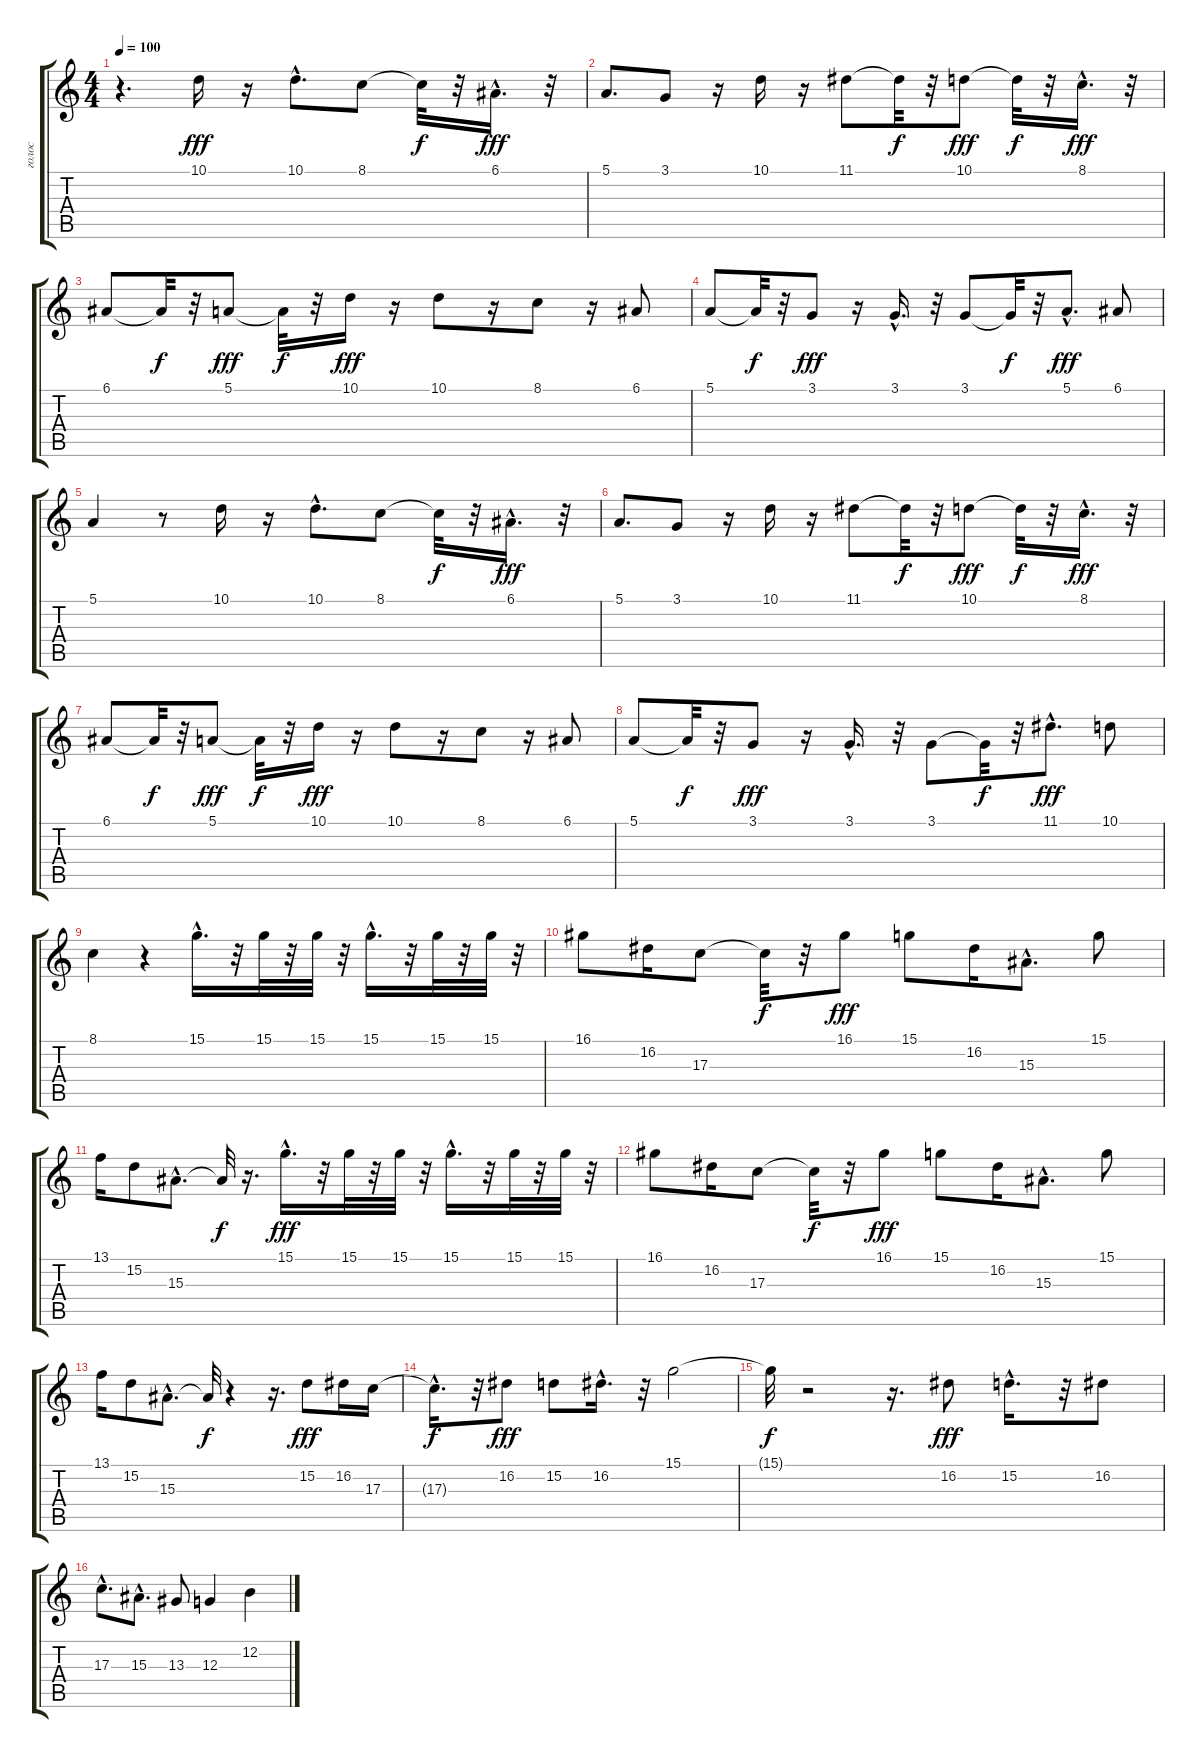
\track ("голос" "голос") {instrument fx5brightness}
\staff {score tabs}
\tuning (E4 B3 G3 D3 A2 E2) {hide}
\ts (4 4)
\tempo 100
\clef g2
\ks c
r.4{d dy fff} 10.1.16 r.16 10.1{hac}.8{d} 8.1.8 8.1{t}.32{dy f} r.32 6.1{hac}.16{d dy fff} r.32 |
5.1.8{d} 3.1.8 r.16 10.1.16 r.16 11.1.8 11.1{t}.32{dy f} r.32 10.1.8{dy fff} 10.1{t}.32{dy f} r.32 8.1{hac}.16{d dy fff} r.32 |
6.1.8 6.1{t}.32{dy f} r.32 5.1.8{dy fff} 5.1{t}.32{dy f} r.32 10.1.16{dy fff} r.16 10.1.8 r.16 8.1.8 r.16 6.1.8 |
5.1.8 5.1{t}.32{dy f} r.32 3.1.8{dy fff} r.16 3.1{hac}.16{d} r.32 3.1.8 3.1{t}.32{dy f} r.32 5.1{hac}.8{d dy fff} 6.1.8 |
5.1.4 r.8 10.1.16 r.16 10.1{hac}.8{d} 8.1.8 8.1{t}.32{dy f} r.32 6.1{hac}.16{d dy fff} r.32 |
5.1.8{d} 3.1.8 r.16 10.1.16 r.16 11.1.8 11.1{t}.32{dy f} r.32 10.1.8{dy fff} 10.1{t}.32{dy f} r.32 8.1{hac}.16{d dy fff} r.32 |
6.1.8 6.1{t}.32{dy f} r.32 5.1.8{dy fff} 5.1{t}.32{dy f} r.32 10.1.16{dy fff} r.16 10.1.8 r.16 8.1.8 r.16 6.1.8 |
5.1.8 5.1{t}.32{dy f} r.32 3.1.8{dy fff} r.16 3.1{hac}.16{d} r.32 3.1.8 3.1{t}.32{dy f} r.32 11.1{hac}.8{d dy fff} 10.1.8 |
8.1.4 r.4 15.1{hac}.16{d} r.32 15.1.32 r.32 15.1.32 r.32 15.1{hac}.16{d} r.32 15.1.32 r.32 15.1.32 r.32 |
16.1.8 16.2.16 17.3.8 17.3{t}.32{dy f} r.32 16.1.8{dy fff} 15.1.8 16.2.16 15.3{hac}.8{d} 15.1.8 |
13.1.16 15.2.8 15.3{hac}.8{d} 15.3{t}.32{dy f} r.16{d} 15.1{hac}.16{d dy fff} r.32 15.1.32 r.32 15.1.32 r.32 15.1{hac}.16{d} r.32 15.1.32 r.32 15.1.32 r.32 |
16.1.8 16.2.16 17.3.8 17.3{t}.32{dy f} r.32 16.1.8{dy fff} 15.1.8 16.2.16 15.3{hac}.8{d} 15.1.8 |
13.1.16 15.2.8 15.3{hac}.8{d} 15.3{t}.32{dy f} r.4 r.16{d} 15.2.8{dy fff} 16.2.16 17.3.16 |
17.3{hac t}.16{d dy f} r.32 16.2.8{dy fff} 15.2.8 16.2{hac}.16{d} r.32 15.1.2 |
15.1{t}.32{dy f} r.2 r.16{d} 16.2.8{dy fff} 15.2{hac}.16{d} r.32 16.2.8 |
17.3{hac}.8{d} 15.3{hac}.8{d} 13.3.8 12.3.4 12.2.4
